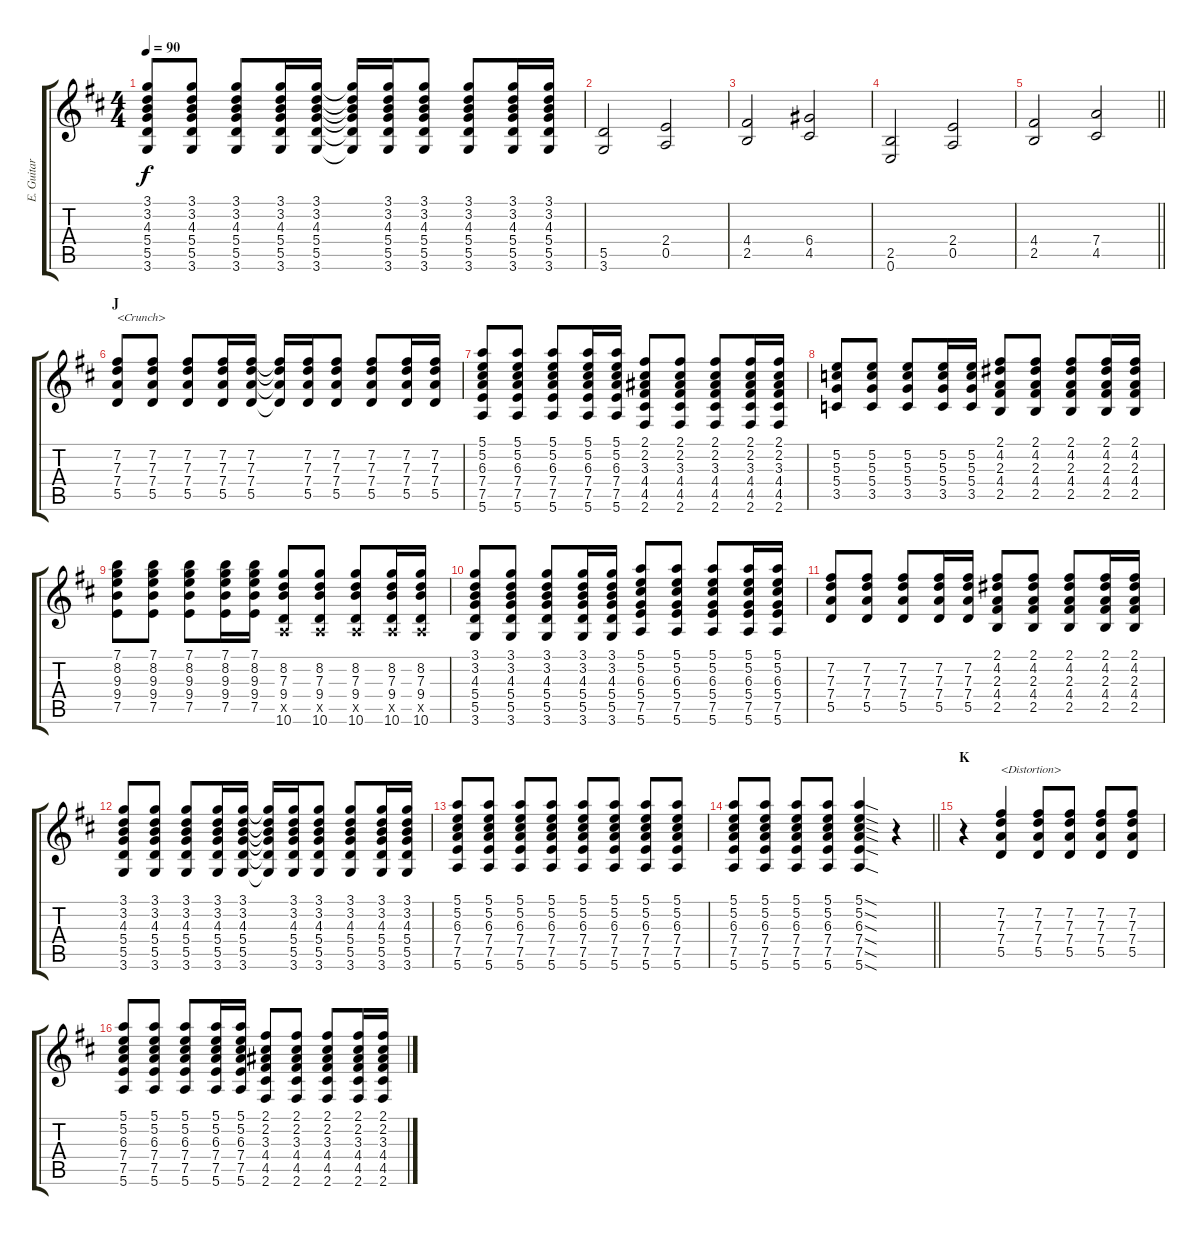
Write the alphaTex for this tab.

\track ("E. Guitar II" "E. Guitar ") {instrument overdrivenguitar}
\staff {score tabs}
\tuning (E4 B3 G3 D3 A2 E2) {hide}
\ts (4 4)
\tempo 90
\clef g2
\ks d
(3.1 3.2 4.3 5.4 5.5 3.6).8{dy f} (3.1 3.2 4.3 5.4 5.5 3.6).8 (3.1 3.2 4.3 5.4 5.5 3.6).8 (3.1 3.2 4.3 5.4 5.5 3.6).16 (3.1 3.2 4.3 5.4 5.5 3.6).16 (3.1{t} 3.2{t} 4.3{t} 5.4{t} 5.5{t} 3.6{t}).16 (3.1 3.2 4.3 5.4 5.5 3.6).16 (3.1 3.2 4.3 5.4 5.5 3.6).8 (3.1 3.2 4.3 5.4 5.5 3.6).8 (3.1 3.2 4.3 5.4 5.5 3.6).16 (3.1 3.2 4.3 5.4 5.5 3.6).16 |
(5.5 3.6).2 (2.4 0.5).2 |
(4.4 2.5).2 (6.4 4.5).2 |
(2.5 0.6).2 (2.4 0.5).2 |
\barLineRight lightlight
(4.4 2.5).2 (7.4 4.5).2 |
\section ("" "J")
(7.2 7.3 7.4 5.5).8{txt "<Crunch>"} (7.2 7.3 7.4 5.5).8 (7.2 7.3 7.4 5.5).8 (7.2 7.3 7.4 5.5).16 (7.2 7.3 7.4 5.5).16 (7.2{t} 7.3{t} 7.4{t} 5.5{t}).16 (7.2 7.3 7.4 5.5).16 (7.2 7.3 7.4 5.5).8 (7.2 7.3 7.4 5.5).8 (7.2 7.3 7.4 5.5).16 (7.2 7.3 7.4 5.5).16 |
(5.1 5.2 6.3 7.4 7.5 5.6).8 (5.1 5.2 6.3 7.4 7.5 5.6).8 (5.1 5.2 6.3 7.4 7.5 5.6).8 (5.1 5.2 6.3 7.4 7.5 5.6).16 (5.1 5.2 6.3 7.4 7.5 5.6).16 (2.1 2.2 3.3 4.4 4.5 2.6).8 (2.1 2.2 3.3 4.4 4.5 2.6).8 (2.1 2.2 3.3 4.4 4.5 2.6).8 (2.1 2.2 3.3 4.4 4.5 2.6).16 (2.1 2.2 3.3 4.4 4.5 2.6).16 |
(5.2 5.3 5.4 3.5).8 (5.2 5.3 5.4 3.5).8 (5.2 5.3 5.4 3.5).8 (5.2 5.3 5.4 3.5).16 (5.2 5.3 5.4 3.5).16 (2.1 4.2 2.3 4.4 2.5).8 (2.1 4.2 2.3 4.4 2.5).8 (2.1 4.2 2.3 4.4 2.5).8 (2.1 4.2 2.3 4.4 2.5).16 (2.1 4.2 2.3 4.4 2.5).16 |
(7.1 8.2 9.3 9.4 7.5).8 (7.1 8.2 9.3 9.4 7.5).8 (7.1 8.2 9.3 9.4 7.5).8 (7.1 8.2 9.3 9.4 7.5).16 (7.1 8.2 9.3 9.4 7.5).16 (8.2 7.3 9.4 0.5{x} 10.6).8 (8.2 7.3 9.4 0.5{x} 10.6).8 (8.2 7.3 9.4 0.5{x} 10.6).8 (8.2 7.3 9.4 0.5{x} 10.6).16 (8.2 7.3 9.4 0.5{x} 10.6).16 |
(3.1 3.2 4.3 5.4 5.5 3.6).8 (3.1 3.2 4.3 5.4 5.5 3.6).8 (3.1 3.2 4.3 5.4 5.5 3.6).8 (3.1 3.2 4.3 5.4 5.5 3.6).16 (3.1 3.2 4.3 5.4 5.5 3.6).16 (5.1 5.2 6.3 5.4 7.5 5.6).8 (5.1 5.2 6.3 5.4 7.5 5.6).8 (5.1 5.2 6.3 5.4 7.5 5.6).8 (5.1 5.2 6.3 5.4 7.5 5.6).16 (5.1 5.2 6.3 5.4 7.5 5.6).16 |
(7.2 7.3 7.4 5.5).8 (7.2 7.3 7.4 5.5).8 (7.2 7.3 7.4 5.5).8 (7.2 7.3 7.4 5.5).16 (7.2 7.3 7.4 5.5).16 (2.1 4.2 2.3 4.4 2.5).8 (2.1 4.2 2.3 4.4 2.5).8 (2.1 4.2 2.3 4.4 2.5).8 (2.1 4.2 2.3 4.4 2.5).16 (2.1 4.2 2.3 4.4 2.5).16 |
(3.1 3.2 4.3 5.4 5.5 3.6).8 (3.1 3.2 4.3 5.4 5.5 3.6).8 (3.1 3.2 4.3 5.4 5.5 3.6).8 (3.1 3.2 4.3 5.4 5.5 3.6).16 (3.1 3.2 4.3 5.4 5.5 3.6).16 (3.1{t} 3.2{t} 4.3{t} 5.4{t} 5.5{t} 3.6{t}).16 (3.1 3.2 4.3 5.4 5.5 3.6).16 (3.1 3.2 4.3 5.4 5.5 3.6).8 (3.1 3.2 4.3 5.4 5.5 3.6).8 (3.1 3.2 4.3 5.4 5.5 3.6).16 (3.1 3.2 4.3 5.4 5.5 3.6).16 |
(5.1 5.2 6.3 7.4 7.5 5.6).8 (5.1 5.2 6.3 7.4 7.5 5.6).8 (5.1 5.2 6.3 7.4 7.5 5.6).8 (5.1 5.2 6.3 7.4 7.5 5.6).8 (5.1 5.2 6.3 7.4 7.5 5.6).8 (5.1 5.2 6.3 7.4 7.5 5.6).8 (5.1 5.2 6.3 7.4 7.5 5.6).8 (5.1 5.2 6.3 7.4 7.5 5.6).8 |
\barLineRight lightlight
(5.1 5.2 6.3 7.4 7.5 5.6).8 (5.1 5.2 6.3 7.4 7.5 5.6).8 (5.1 5.2 6.3 7.4 7.5 5.6).8 (5.1 5.2 6.3 7.4 7.5 5.6).8 (5.1{sod} 5.2{sod} 6.3{sod} 7.4{sod} 7.5{sod} 5.6{sod}).4 r.4 |
\section ("" "K")
r.4 (7.2 7.3 7.4 5.5).4{txt "<Distortion>"} (7.2 7.3 7.4 5.5).8 (7.2 7.3 7.4 5.5).8 (7.2 7.3 7.4 5.5).8 (7.2 7.3 7.4 5.5).8 |
(5.1 5.2 6.3 7.4 7.5 5.6).8 (5.1 5.2 6.3 7.4 7.5 5.6).8 (5.1 5.2 6.3 7.4 7.5 5.6).8 (5.1 5.2 6.3 7.4 7.5 5.6).16 (5.1 5.2 6.3 7.4 7.5 5.6).16 (2.1 2.2 3.3 4.4 4.5 2.6).8 (2.1 2.2 3.3 4.4 4.5 2.6).8 (2.1 2.2 3.3 4.4 4.5 2.6).8 (2.1 2.2 3.3 4.4 4.5 2.6).16 (2.1 2.2 3.3 4.4 4.5 2.6).16
